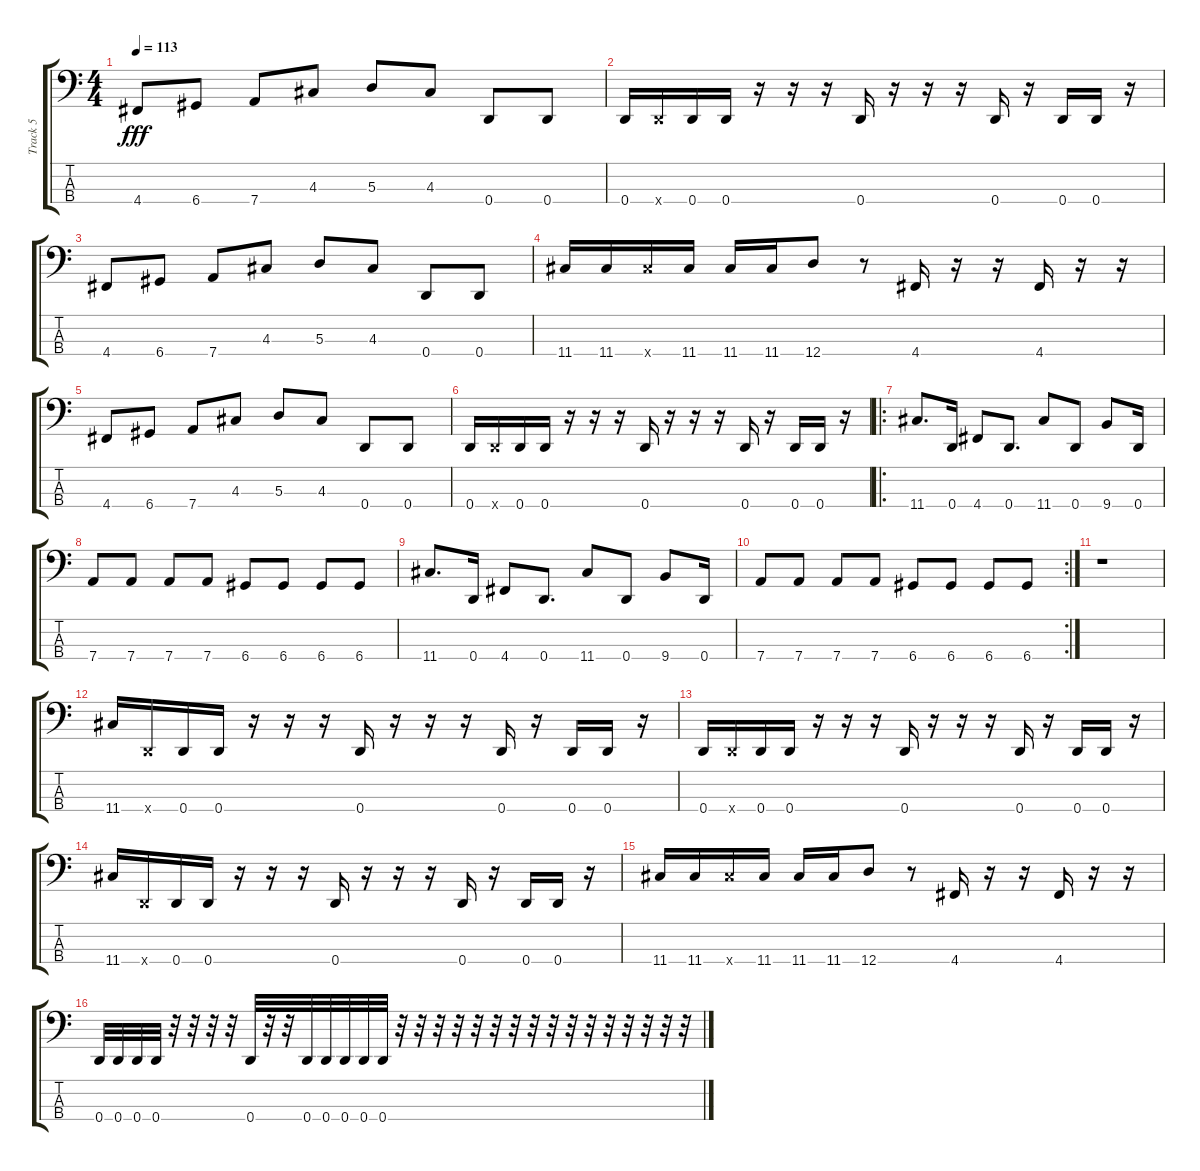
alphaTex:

\track ("Track 5" "Track 5") {instrument slapbass1}
\staff {score tabs}
\tuning (G2 D2 A1 D1) {hide}
\ts (4 4)
\tempo 113
\clef f4
\ks c
4.4.8{dy fff} 6.4.8 7.4.8 4.3.8 5.3.8 4.3.8 0.4.8 0.4.8 |
0.4.16 0.4{x}.16 0.4.16 0.4.16 r.16 r.16 r.16 0.4.16 r.16 r.16 r.16 0.4.16 r.16 0.4.16 0.4.16 r.16 |
4.4.8 6.4.8 7.4.8 4.3.8 5.3.8 4.3.8 0.4.8 0.4.8 |
11.4.16 11.4.16 11.4{x}.16 11.4.16 11.4.16 11.4.16 12.4.8 r.8 4.4.16 r.16 r.16 4.4.16 r.16 r.16 |
4.4.8 6.4.8 7.4.8 4.3.8 5.3.8 4.3.8 0.4.8 0.4.8 |
0.4.16 0.4{x}.16 0.4.16 0.4.16 r.16 r.16 r.16 0.4.16 r.16 r.16 r.16 0.4.16 r.16 0.4.16 0.4.16 r.16 |
\ro
11.4.8{d} 0.4.16 4.4.8 0.4.8{d} 11.4.8 0.4.8 9.4.8 0.4.16 |
7.4.8 7.4.8 7.4.8 7.4.8 6.4.8 6.4.8 6.4.8 6.4.8 |
11.4.8{d} 0.4.16 4.4.8 0.4.8{d} 11.4.8 0.4.8 9.4.8 0.4.16 |
\rc 2
7.4.8 7.4.8 7.4.8 7.4.8 6.4.8 6.4.8 6.4.8 6.4.8 |
r.1 |
11.4.16 0.4{x}.16 0.4.16 0.4.16 r.16 r.16 r.16 0.4.16 r.16 r.16 r.16 0.4.16 r.16 0.4.16 0.4.16 r.16 |
0.4.16 0.4{x}.16 0.4.16 0.4.16 r.16 r.16 r.16 0.4.16 r.16 r.16 r.16 0.4.16 r.16 0.4.16 0.4.16 r.16 |
11.4.16 0.4{x}.16 0.4.16 0.4.16 r.16 r.16 r.16 0.4.16 r.16 r.16 r.16 0.4.16 r.16 0.4.16 0.4.16 r.16 |
11.4.16 11.4.16 11.4{x}.16 11.4.16 11.4.16 11.4.16 12.4.8 r.8 4.4.16 r.16 r.16 4.4.16 r.16 r.16 |
0.4.32 0.4.32 0.4.32 0.4.32 r.32 r.32 r.32 r.32 0.4.32 r.32 r.32 0.4.32 0.4.32 0.4.32 0.4.32 0.4.32 r.32 r.32 r.32 r.32 r.32 r.32 r.32 r.32 r.32 r.32 r.32 r.32 r.32 r.32 r.32 r.32
